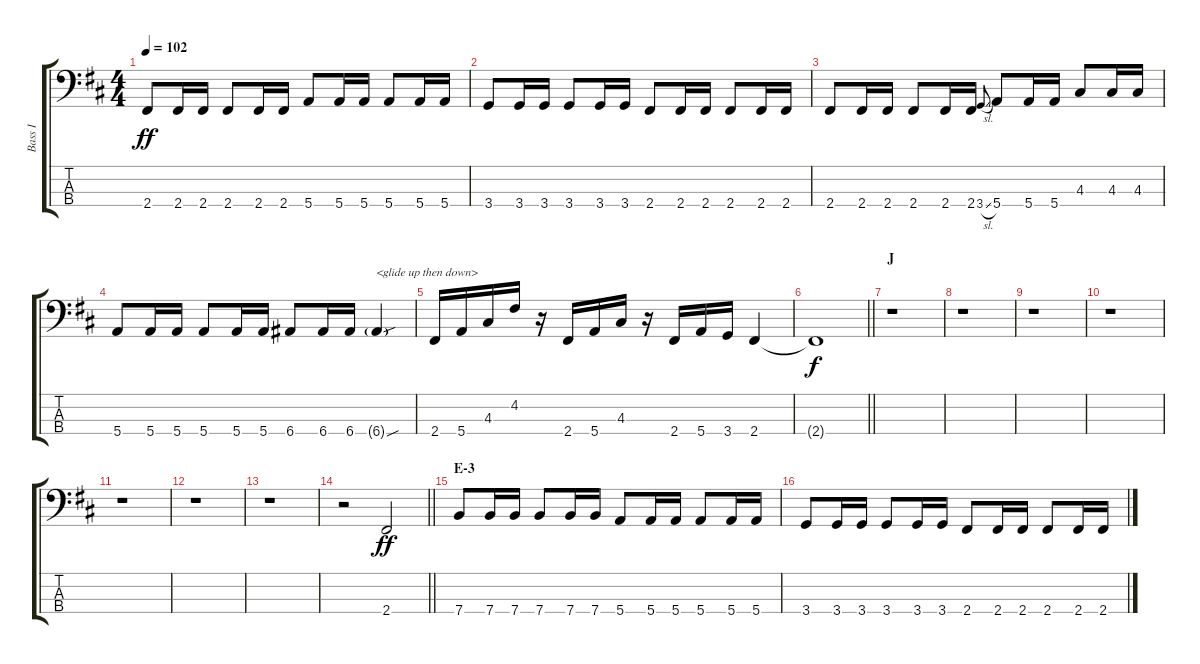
\track ("Bass I" "Bass I") {instrument electricbassfinger}
\staff {score tabs}
\tuning (G2 D2 A1 E1) {hide}
\ts (4 4)
\tempo 102
\clef f4
\ks d
2.4.8{dy ff} 2.4.16 2.4.16 2.4.8 2.4.16 2.4.16 5.4.8 5.4.16 5.4.16 5.4.8 5.4.16 5.4.16 |
3.4.8 3.4.16 3.4.16 3.4.8 3.4.16 3.4.16 2.4.8 2.4.16 2.4.16 2.4.8 2.4.16 2.4.16 |
2.4.8 2.4.16 2.4.16 2.4.8 2.4.16 2.4.16 3.4{sl}.8{gr onbeat} 5.4.8 5.4.16 5.4.16 4.3.8 4.3.16 4.3.16 |
5.4.8 5.4.16 5.4.16 5.4.8 5.4.16 5.4.16 6.4.8 6.4.16 6.4.16 6.4{sou g}.4{txt "<glide up then down>"} |
2.4.16 5.4.16 4.3.16 4.2.16 r.16 2.4.16 5.4.16 4.3.16 r.16 2.4.16 5.4.16 3.4.16 2.4.4 |
\barLineRight lightlight
2.4{t}.1{dy f} |
\section ("" "J")
r.1 |
r.1 |
r.1 |
r.1 |
r.1 |
r.1 |
r.1 |
\barLineRight lightlight
r.2 2.4.2{dy ff} |
\section ("" "E-3")
7.4.8 7.4.16 7.4.16 7.4.8 7.4.16 7.4.16 5.4.8 5.4.16 5.4.16 5.4.8 5.4.16 5.4.16 |
3.4.8 3.4.16 3.4.16 3.4.8 3.4.16 3.4.16 2.4.8 2.4.16 2.4.16 2.4.8 2.4.16 2.4.16
